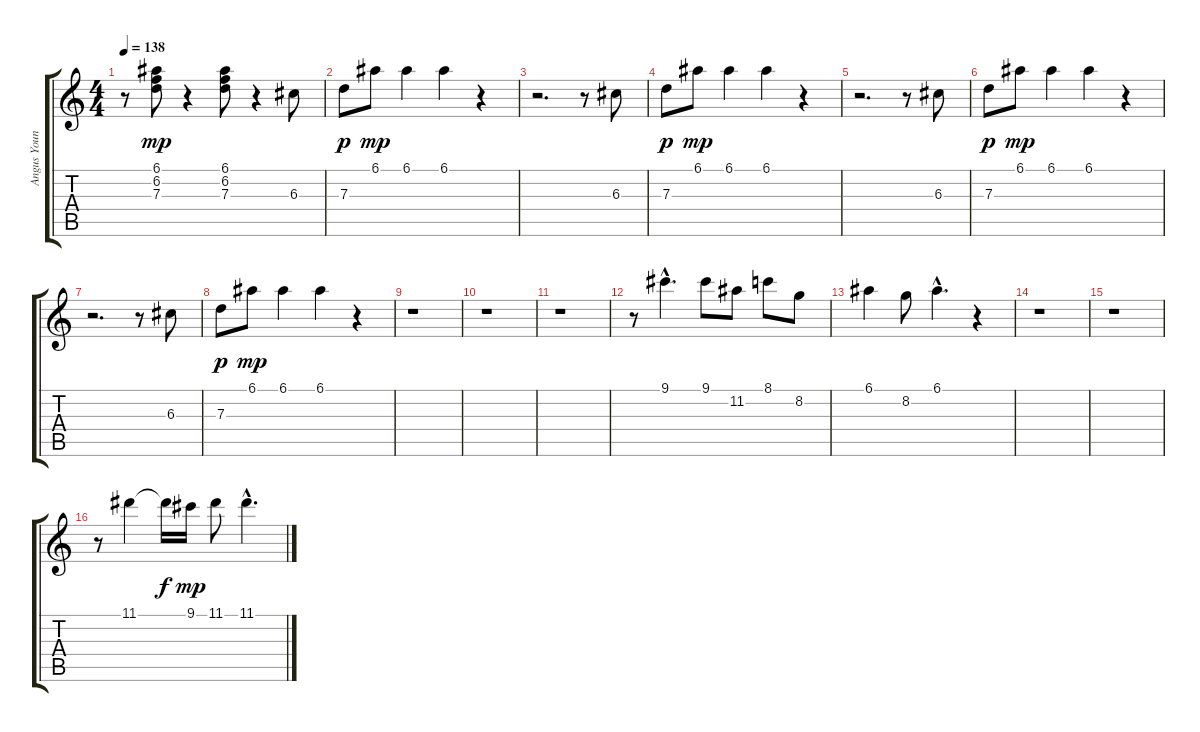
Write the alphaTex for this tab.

\track ("Angus Young" "Angus Youn") {instrument distortionguitar}
\staff {score tabs}
\tuning (E4 B3 G3 D3 A2 E2) {hide}
\ts (4 4)
\tempo 138
\clef g2
\ks c
r.8{dy mp} (6.1 6.2 7.3).8 r.4 (6.1 6.2 7.3).8 r.4 6.3.8 |
7.3.8{dy p} 6.1.8{dy mp} 6.1.4 6.1.4 r.4 |
r.2{d} r.8 6.3.8 |
7.3.8{dy p} 6.1.8{dy mp} 6.1.4 6.1.4 r.4 |
r.2{d} r.8 6.3.8 |
7.3.8{dy p} 6.1.8{dy mp} 6.1.4 6.1.4 r.4 |
r.2{d} r.8 6.3.8 |
7.3.8{dy p} 6.1.8{dy mp} 6.1.4 6.1.4 r.4 |
r.1 |
r.1 |
r.1 |
r.8 9.1{hac}.4{d} 9.1.8 11.2.8 8.1.8 8.2.8 |
6.1.4 8.2.8 6.1{hac}.4{d} r.4 |
r.1 |
r.1 |
r.8 11.1.4 11.1{t}.16{dy f} 9.1.16{dy mp} 11.1.8 11.1{hac}.4{d}
